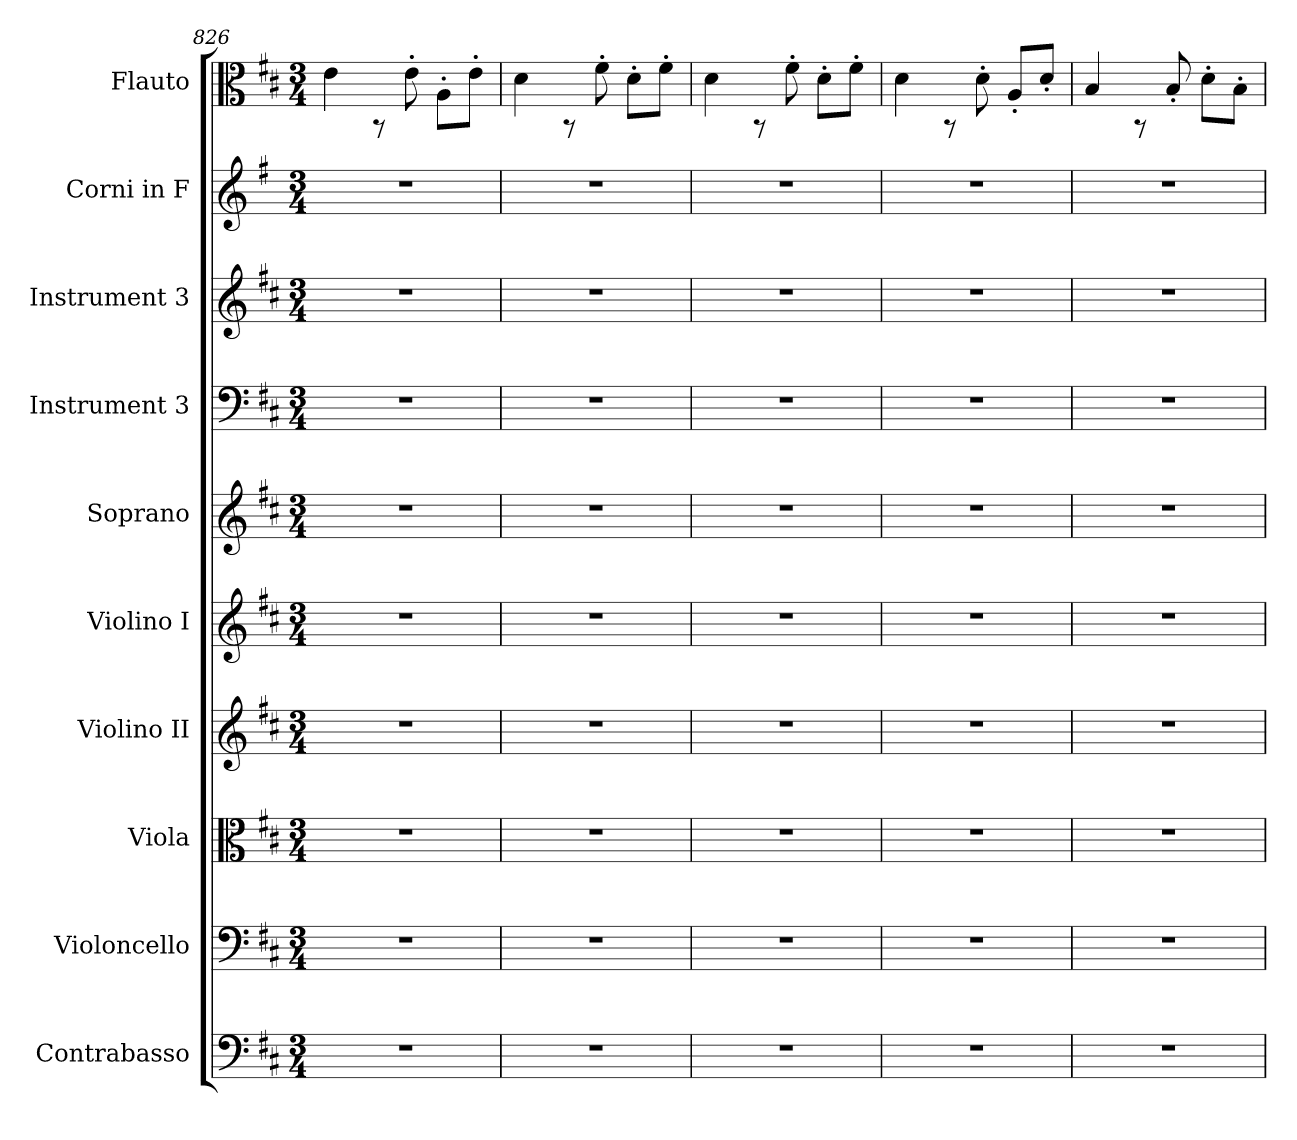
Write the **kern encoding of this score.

**kern	**kern	**kern	**kern	**kern	**kern	**kern	**kern	**kern	**kern
*part10	*part9	*part8	*part7	*part6	*part5	*part4	*part3	*part2	*part1
*staff10	*staff9	*staff8	*staff7	*staff6	*staff5	*staff4	*staff3	*staff2	*staff1
*I"Contrabasso	*I"Violoncello	*I"Viola	*I"Violino II	*I"Violino I	*I"Soprano	*I"Instrument 3	*I"Instrument 3	*I"Corni in F	*I"Flauto
*I'Cb.	*I'Vc.	*I'Vla.	*I'Vln. II	*I'Vln. I	*I'S	*	*	*I'Cor.	*I'Fl.
*clefF4	*clefF4	*clefC3	*clefG2	*clefG2	*clefG2	*clefF4	*clefG2	*clefG2	*clefC3
*ITrd1c2	*ITrd1c2	*ITrd1c2	*ITrd1c2	*ITrd1c2	*ITrd1c2	*ITrd1c2	*ITrd1c2	*ITrd4c7	*ITrd1c2
*k[]	*k[]	*k[]	*k[]	*k[]	*k[]	*k[]	*k[]	*k[]	*k[]
*C:	*C:	*C:	*C:	*C:	*C:	*C:	*C:	*C:	*C:
*M3/4	*M3/4	*M3/4	*M3/4	*M3/4	*M3/4	*M3/4	*M3/4	*M3/4	*M3/4
=826	=826	=826	=826	=826	=826	=826	=826	=826	=826
2.r	2.r	2.r	2.r	2.r	2.r	2.r	2.r	2.r	4d\
.	.	.	.	.	.	.	.	.	8rAA
.	.	.	.	.	.	.	.	.	8d'>\
.	.	.	.	.	.	.	.	.	8G'>\L
.	.	.	.	.	.	.	.	.	8d'>\J
=827	=827	=827	=827	=827	=827	=827	=827	=827	=827
2.r	2.r	2.r	2.r	2.r	2.r	2.r	2.r	2.r	4c\
.	.	.	.	.	.	.	.	.	8rAA
.	.	.	.	.	.	.	.	.	8e'>\
.	.	.	.	.	.	.	.	.	8c'>\L
.	.	.	.	.	.	.	.	.	8e'>\J
=828	=828	=828	=828	=828	=828	=828	=828	=828	=828
2.r	2.r	2.r	2.r	2.r	2.r	2.r	2.r	2.r	4c\
.	.	.	.	.	.	.	.	.	8rAA
.	.	.	.	.	.	.	.	.	8e'>\
.	.	.	.	.	.	.	.	.	8c'>\L
.	.	.	.	.	.	.	.	.	8e'>\J
!!LO:LB:g=z
=829	=829	=829	=829	=829	=829	=829	=829	=829	=829
2.r	2.r	2.r	2.r	2.r	2.r	2.r	2.r	2.r	4c\
.	.	.	.	.	.	.	.	.	8rAA
.	.	.	.	.	.	.	.	.	8c'>\
.	.	.	.	.	.	.	.	.	8G'</L
.	.	.	.	.	.	.	.	.	8c'</J
=830	=830	=830	=830	=830	=830	=830	=830	=830	=830
2.r	2.r	2.r	2.r	2.r	2.r	2.r	2.r	2.r	4A/
.	.	.	.	.	.	.	.	.	8rAA
.	.	.	.	.	.	.	.	.	8A'</
.	.	.	.	.	.	.	.	.	8c'>\L
.	.	.	.	.	.	.	.	.	8A'>\J
=	=	=	=	=	=	=	=	=	=
*-	*-	*-	*-	*-	*-	*-	*-	*-	*-
